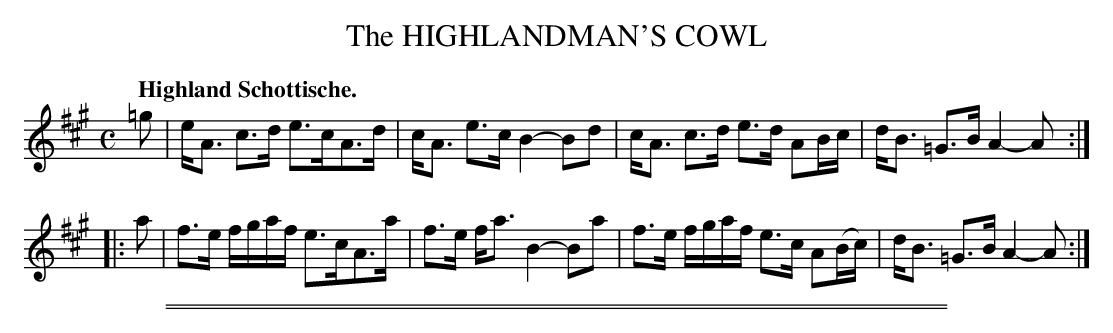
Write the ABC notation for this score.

X:1
T: The HIGHLANDMAN'S COWL
Q: "Highland Schottische."
M: C
L: 1/16
K: A
=g2 |\
eA3 c3d e3cA3d | cA3 e3c B4-B2d2 |\
cA3 c3d e3d A2Bc | dB3 =G3B A4-A2 :|
|: a2 |\
f3e fgaf e3cA3a | f3e fa3 B4-B2a2 |\
f3e fgaf e3c A2(Bc) | dB3 =G3B A4-A2 :|
